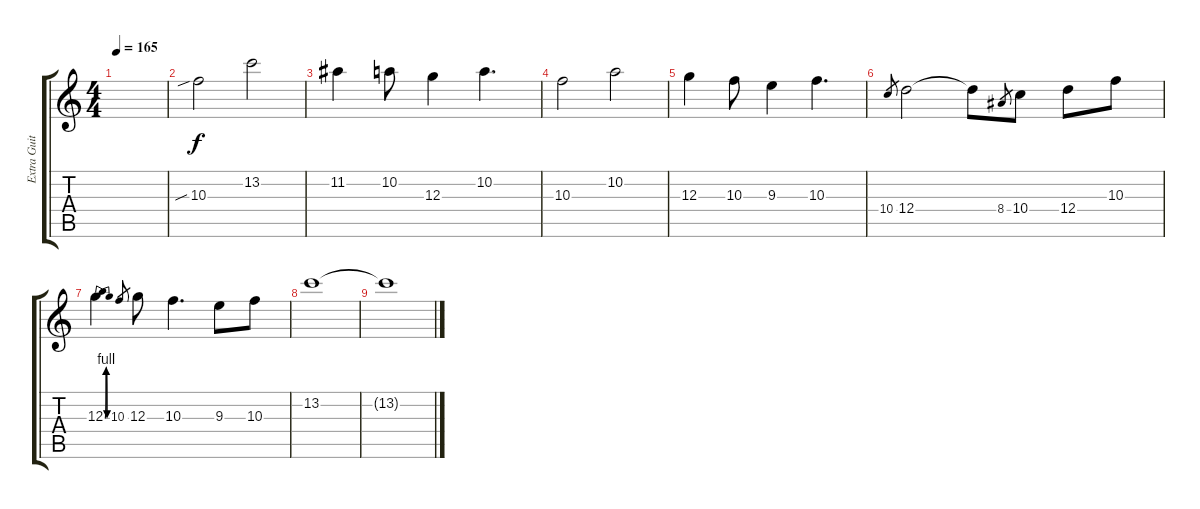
\track ("Extra Guitar : Nakano Azusa - Nyan" "Extra Guit") {instrument overdrivenguitar}
\staff {score tabs}
\tuning (E4 B3 G3 D3 A2 E2) {hide}
\ts (4 4)
\tempo 165
\clef g2
\ks c
|
10.3{sib}.2{balance 8} 13.2.2 |
11.2.4 10.2.8 12.3.4 10.2.4{d} |
10.3.2 10.2.2 |
12.3.4 10.3.8 9.3.4 10.3.4{d} |
10.4.8{gr} 12.4.2 12.4{t}.8 8.4.8{gr} 10.4.8 12.4.8 10.3.8 |
12.3{be (bendrelease 0 0 30 4 30 4 60 0)}.4 10.3.8{gr} 12.3.8 10.3.4{d} 9.3.8 10.3.8 |
13.2.1 |
13.2{t}.1
